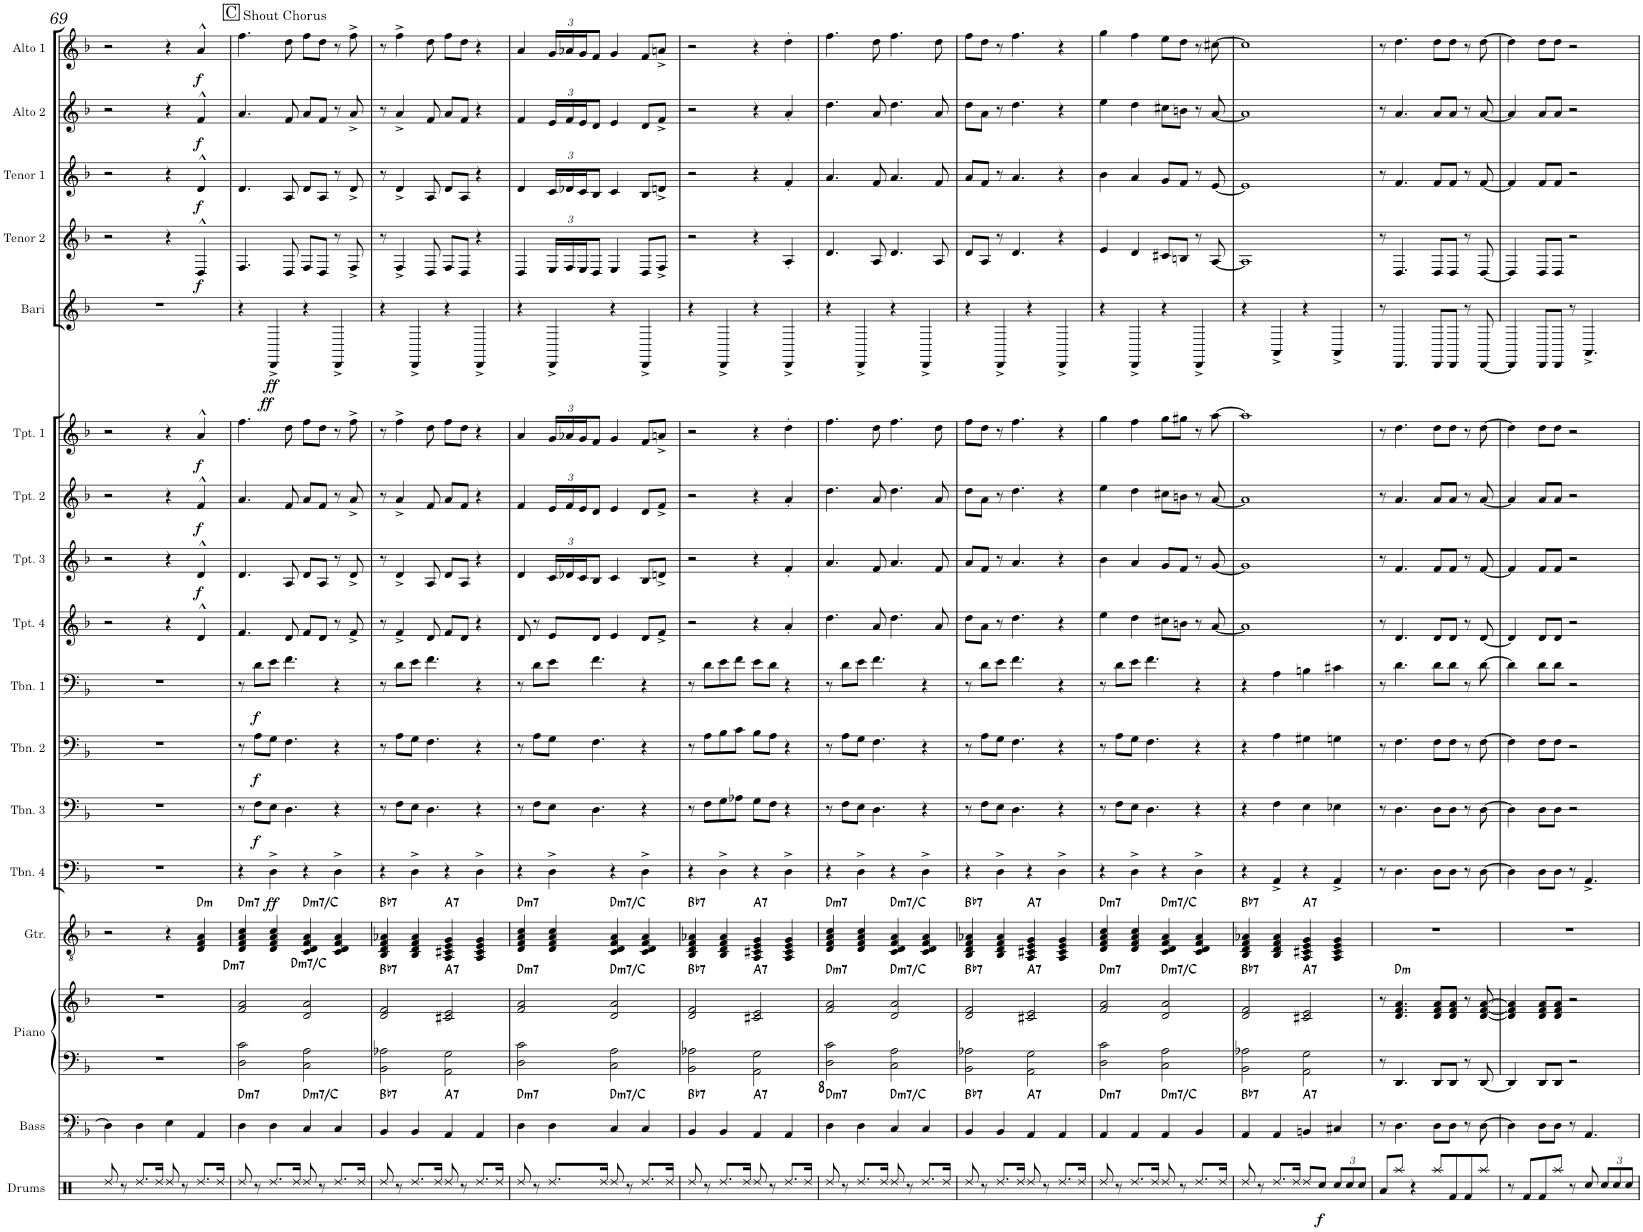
**kern	**dynam	**kern	**harte	**kern	**kern	**harte	**kern	**harte	**kern	**dynam	**kern	**dynam	**kern	**dynam	**kern	**dynam	**kern	**kern	**dynam	**kern	**dynam	**kern	**dynam	**kern	**dynam	**kern	**dynam	**kern	**dynam	**kern	**dynam	**kern	**dynam
*part17	*part17	*part16	*part16	*part15	*part15	*part15	*part14	*part14	*part13	*part13	*part12	*part12	*part11	*part11	*part10	*part10	*part9	*part8	*part8	*part7	*part7	*part6	*part6	*part5	*part5	*part4	*part4	*part3	*part3	*part2	*part2	*part1	*part1
*staff18	*staff18	*staff17	*	*staff16	*staff15	*	*staff14	*	*staff13	*staff13	*staff12	*staff12	*staff11	*staff11	*staff10	*staff10	*staff9	*staff8	*staff8	*staff7	*staff7	*staff6	*staff6	*staff5	*staff5	*staff4	*staff4	*staff3	*staff3	*staff2	*staff2	*staff1	*staff1
*I"Drums	*	*I"Bass	*	*I"Piano	*	*	*I"Guitar	*	*I"Trombone 4	*	*I"Trombone 3	*	*I"Trombone 2	*	*I"Trombone 1	*	*I"Trumpet 4	*I"Trumpet 3	*	*I"Trumpet 2	*	*I"Trumpet 1	*	*I"Baritone Sax	*	*I"Tenor Sax 2	*	*I"Tenor Sax 1	*	*I"Alto Sax 2	*	*I"Alto Sax 1	*
*I'Drums	*	*I'Bass	*	*I'Piano	*	*	*I'Gtr.	*	*I'Tbn. 4	*	*I'Tbn. 3	*	*I'Tbn. 2	*	*I'Tbn. 1	*	*I'Tpt. 4	*I'Tpt. 3	*	*I'Tpt. 2	*	*I'Tpt. 1	*	*I'Bari	*	*I'Tenor 2	*	*I'Tenor 1	*	*I'Alto 2	*	*I'Alto 1	*
!!LO:PB:g=z
*clefX	*	*clefFv4	*	*clefF4	*clefG2	*	*clefGv2	*	*clefF4	*	*clefF4	*	*clefF4	*	*clefF4	*	*clefG2	*clefG2	*	*clefG2	*	*clefG2	*	*clefG2	*	*clefG2	*	*clefG2	*	*clefG2	*	*clefG2	*
*	*	*	*	*	*	*	*	*	*	*	*	*	*	*	*	*	*ITrd1c2	*ITrd1c2	*	*ITrd1c2	*	*ITrd1c2	*	*ITrd12c21	*	*ITrd8c14	*	*ITrd8c14	*	*ITrd5c9	*	*ITrd5c9	*
*k[]	*	*k[b-]	*	*k[b-]	*k[b-]	*	*k[b-]	*	*k[b-]	*	*k[b-]	*	*k[b-]	*	*k[b-]	*	*k[b-]	*k[b-]	*	*k[b-]	*	*k[b-]	*	*k[b-]	*	*k[b-]	*	*k[b-]	*	*k[b-]	*	*k[b-]	*
*M4/4	*	*M4/4	*	*M4/4	*M4/4	*	*M4/4	*	*M4/4	*	*M4/4	*	*M4/4	*	*M4/4	*	*M4/4	*M4/4	*	*M4/4	*	*M4/4	*	*M4/4	*	*M4/4	*	*M4/4	*	*M4/4	*	*M4/4	*
=69	=69	=69	=69	=69	=69	=69	=69	=69	=69	=69	=69	=69	=69	=69	=69	=69	=69	=69	=69	=69	=69	=69	=69	=69	=69	=69	=69	=69	=69	=69	=69	=69	=69
8Rdd/	.	4DD\]	.	1r	1r	.	2r	.	1r	.	1r	.	1r	.	1r	.	2r	2r	.	2r	.	2r	.	1r	.	2r	.	2r	.	2r	.	2r	.
8r	.	.	.	.	.	.	.	.	.	.	.	.	.	.	.	.	.	.	.	.	.	.	.	.	.	.	.	.	.	.	.	.	.
8.Rdd/L	.	4DD\	.	.	.	.	.	.	.	.	.	.	.	.	.	.	.	.	.	.	.	.	.	.	.	.	.	.	.	.	.	.	.
16Rdd/Jk	.	.	.	.	.	.	.	.	.	.	.	.	.	.	.	.	.	.	.	.	.	.	.	.	.	.	.	.	.	.	.	.	.
8Rdd/	.	4EE\	.	.	.	.	4r	.	.	.	.	.	.	.	.	.	4r	4r	.	4r	.	4r	.	.	.	4r	.	4r	.	4r	.	4r	.
8r	.	.	.	.	.	.	.	.	.	.	.	.	.	.	.	.	.	.	.	.	.	.	.	.	.	.	.	.	.	.	.	.	.
!	!	!	!	!	!	!	!	!LO:H:kt=m	!	!	!	!	!	!	!	!	!	!	!LO:DY:b	!	!LO:DY:b	!	!LO:DY:b	!	!	!	!LO:DY:b	!	!LO:DY:b	!	!LO:DY:b	!	!LO:DY:b
8.Rdd/L	.	4AAA/	.	.	.	.	4D/ 4F/ 4A/	D:min	.	.	.	.	.	.	.	.	4d^^/	4d^^/	f	4f^^/	f	4a^^/	f	.	.	4D^^/	f	4d^^/	f	4f^^/	f	4a^^/	f
16Rdd/Jk	.	.	.	.	.	.	.	.	.	.	.	.	.	.	.	.	.	.	.	.	.	.	.	.	.	.	.	.	.	.	.	.	.
!!LO:REH:place=s1:a:cj:fs=14:t=C
=70	=70	=70	=70	=70	=70	=70	=70	=70	=70	=70	=70	=70	=70	=70	=70	=70	=70	=70	=70	=70	=70	=70	=70	=70	=70	=70	=70	=70	=70	=70	=70	=70	=70
!	!	!	!LO:H:kt=m7	!	!	!LO:H:kt=m7	!	!LO:H:kt=m7	!	!	!	!	!	!	!	!	!	!	!	!	!	!	!	!	!	!	!	!	!	!	!	!LO:TX:a:t=Shout Chorus	!
8Rdd/	.	4DD\	D:min7	2D\ 2c\	2f/ 2a/	D:min7	4D/ 4F/ 4A/ 4c/	D:min7	4r	.	8r	.	8r	.	8r	.	4.f/	4.d/	.	4.a/	.	4.ff\	.	4r	.	4.F/	.	4.d/	.	4.a/	.	4.ff\	.
!	!	!	!	!	!	!	!	!	!	!	!	!LO:DY:b	!	!LO:DY:b	!	!LO:DY:b	!	!	!	!	!	!	!	!	!	!	!	!	!	!	!	!	!
8r	.	.	.	.	.	.	.	.	.	.	8F\L	f	8A\L	f	8d\L	f	.	.	.	.	.	.	.	.	.	.	.	.	.	.	.	.	.
!	!	!	!	!	!	!	!	!	!	!LO:DY:b	!	!	!	!	!	!	!	!	!	!	!	!	!	!	!LO:DY:b	!	!	!	!	!	!	!	!
8.Rdd/L	.	4DD\	.	.	.	.	4D/ 4F/ 4A/ 4c/	.	4D^\	ff	8E\J	.	8G\J	.	8e\J	.	.	.	.	.	.	.	.	4DD^/	ff	.	.	.	.	.	.	.	.
!	!	!	!	!	!	!	!	!	!	!	!	!	!	!	!	!	!	!	!	!	!	!	!LO:DY:a	!	!	!	!	!	!	!	!	!	!
.	.	.	.	.	.	.	.	.	.	.	4.D\	.	4.F\	.	4.f\	.	8d/	8A/	.	8f/	.	8dd\	ff	.	.	8D/	.	8A/	.	8f/	.	8dd\	.
16Rdd/Jk	.	.	.	.	.	.	.	.	.	.	.	.	.	.	.	.	.	.	.	.	.	.	.	.	.	.	.	.	.	.	.	.	.
!	!	!	!LO:H:kt=m7	!	!	!LO:H:kt=m7	!	!LO:H:kt=m7	!	!	!	!	!	!	!	!	!	!	!	!	!	!	!	!	!	!	!	!	!	!	!	!	!
8Rdd/	.	4CC/	D:min7/b7	2C\ 2A\	2d/ 2a/	D:min7/b7	4C/ 4D/ 4F/ 4A/	D:min7/b7	4r	.	.	.	.	.	.	.	8f/L	8d/L	.	8a/L	.	8ff\L	.	4r	.	8F/L	.	8d/L	.	8a/L	.	8ff\L	.
8r	.	.	.	.	.	.	.	.	.	.	.	.	.	.	.	.	8d/J	8A/J	.	8f/J	.	8dd\J	.	.	.	8D/J	.	8A/J	.	8f/J	.	8dd\J	.
8.Rdd/L	.	4CC/	.	.	.	.	4C/ 4D/ 4F/ 4A/	.	4D^\	.	4r	.	4r	.	4r	.	8r	8r	.	8r	.	8r	.	4DD^/	.	8r	.	8r	.	8r	.	8r	.
.	.	.	.	.	.	.	.	.	.	.	.	.	.	.	.	.	8f^/	8d^/	.	8a^/	.	8ff^\	.	.	.	8F^/	.	8d^/	.	8a^/	.	8ff^\	.
16Rdd/Jk	.	.	.	.	.	.	.	.	.	.	.	.	.	.	.	.	.	.	.	.	.	.	.	.	.	.	.	.	.	.	.	.	.
=71	=71	=71	=71	=71	=71	=71	=71	=71	=71	=71	=71	=71	=71	=71	=71	=71	=71	=71	=71	=71	=71	=71	=71	=71	=71	=71	=71	=71	=71	=71	=71	=71	=71
!	!	!	!LO:H:kt=7	!	!	!LO:H:kt=7	!	!LO:H:kt=7	!	!	!	!	!	!	!	!	!	!	!	!	!	!	!	!	!	!	!	!	!	!	!	!	!
8Rdd/	.	4BBB-/	Bb:7	2BB-\ 2A-X\	2d/ 2f/	Bb:7	4BB-/ 4D/ 4F/ 4A-X/	Bb:7	4r	.	8r	.	8r	.	8r	.	8r	8r	.	8r	.	8r	.	4r	.	8r	.	8r	.	8r	.	8r	.
8r	.	.	.	.	.	.	.	.	.	.	8F\L	.	8A\L	.	8d\L	.	4f^/	4d^/	.	4a^/	.	4ff^\	.	.	.	4F^/	.	4d^/	.	4a^/	.	4ff^\	.
8.Rdd/L	.	4BBB-/	.	.	.	.	4BB-/ 4D/ 4F/ 4A-/	.	4D^\	.	8E\J	.	8G\J	.	8e\J	.	.	.	.	.	.	.	.	4DD^/	.	.	.	.	.	.	.	.	.
.	.	.	.	.	.	.	.	.	.	.	4.D\	.	4.F\	.	4.f\	.	8d/	8A/	.	8f/	.	8dd\	.	.	.	8D/	.	8A/	.	8f/	.	8dd\	.
16Rdd/Jk	.	.	.	.	.	.	.	.	.	.	.	.	.	.	.	.	.	.	.	.	.	.	.	.	.	.	.	.	.	.	.	.	.
!	!	!	!LO:H:kt=7	!	!	!LO:H:kt=7	!	!LO:H:kt=7	!	!	!	!	!	!	!	!	!	!	!	!	!	!	!	!	!	!	!	!	!	!	!	!	!
8Rdd/	.	4AAA/	A:7	2AA\ 2G\	2c#X/ 2e/	A:7	4AA/ 4C#X/ 4E/ 4G/	A:7	4r	.	.	.	.	.	.	.	8f/L	8d/L	.	8a/L	.	8ff\L	.	4r	.	8F/L	.	8d/L	.	8a/L	.	8ff\L	.
8r	.	.	.	.	.	.	.	.	.	.	.	.	.	.	.	.	8d/J	8A/J	.	8f/J	.	8dd\J	.	.	.	8D/J	.	8A/J	.	8f/J	.	8dd\J	.
8.Rdd/L	.	4AAA/	.	.	.	.	4AA/ 4C#/ 4E/ 4G/	.	4D^\	.	4r	.	4r	.	4r	.	4r	4r	.	4r	.	4r	.	4DD^/	.	4r	.	4r	.	4r	.	4r	.
16Rdd/Jk	.	.	.	.	.	.	.	.	.	.	.	.	.	.	.	.	.	.	.	.	.	.	.	.	.	.	.	.	.	.	.	.	.
=72	=72	=72	=72	=72	=72	=72	=72	=72	=72	=72	=72	=72	=72	=72	=72	=72	=72	=72	=72	=72	=72	=72	=72	=72	=72	=72	=72	=72	=72	=72	=72	=72	=72
!	!	!	!LO:H:kt=m7	!	!	!LO:H:kt=m7	!	!LO:H:kt=m7	!	!	!	!	!	!	!	!	!	!	!	!	!	!	!	!	!	!	!	!	!	!	!	!	!
8Rdd/	.	4DD\	D:min7	2D\ 2c\	2f/ 2a/	D:min7	4D/ 4F/ 4A/ 4c/	D:min7	4r	.	8r	.	8r	.	8r	.	8d/	4d/	.	4f/	.	4a/	.	4r	.	4D/	.	4d/	.	4f/	.	4a/	.
8r	.	.	.	.	.	.	.	.	.	.	8F\L	.	8A\L	.	8d\L	.	8r	.	.	.	.	.	.	.	.	.	.	.	.	.	.	.	.
*	*	*	*	*	*	*	*	*	*	*	*	*	*	*	*	*	*	*Xbrackettup	*	*Xbrackettup	*	*Xbrackettup	*	*	*	*Xbrackettup	*	*Xbrackettup	*	*Xbrackettup	*	*Xbrackettup	*
8.Rdd/L	.	4DD\	.	.	.	.	4D/ 4F/ 4A/ 4c/	.	4D^\	.	8E\J	.	8G\J	.	8e\J	.	8e/L	24c/LL	.	24e/LL	.	24g/LL	.	4DD^/	.	24E/LL	.	24c/LL	.	24e/LL	.	24g/LL	.
.	.	.	.	.	.	.	.	.	.	.	.	.	.	.	.	.	.	24d-X/	.	24f/	.	24a-X/	.	.	.	24F/	.	24d-X/	.	24f/	.	24a-X/	.
.	.	.	.	.	.	.	.	.	.	.	.	.	.	.	.	.	.	24c/J	.	24e/J	.	24g/J	.	.	.	24E/J	.	24c/J	.	24e/J	.	24g/J	.
.	.	.	.	.	.	.	.	.	.	.	4.D\	.	4.F\	.	4.f\	.	8d/J	8B-/J	.	8d/J	.	8f/J	.	.	.	8D/J	.	8B-/J	.	8d/J	.	8f/J	.
16Rdd/Jk	.	.	.	.	.	.	.	.	.	.	.	.	.	.	.	.	.	.	.	.	.	.	.	.	.	.	.	.	.	.	.	.	.
!	!	!	!LO:H:kt=m7	!	!	!LO:H:kt=m7	!	!LO:H:kt=m7	!	!	!	!	!	!	!	!	!	!	!	!	!	!	!	!	!	!	!	!	!	!	!	!	!
8Rdd/	.	4CC/	D:min7/b7	2C\ 2A\	2d/ 2a/	D:min7/b7	4C/ 4D/ 4F/ 4A/	D:min7/b7	4r	.	.	.	.	.	.	.	4e/	4c/	.	4e/	.	4g/	.	4r	.	4E/	.	4c/	.	4e/	.	4g/	.
8r	.	.	.	.	.	.	.	.	.	.	.	.	.	.	.	.	.	.	.	.	.	.	.	.	.	.	.	.	.	.	.	.	.
8.Rdd/L	.	4CC/	.	.	.	.	4C/ 4D/ 4F/ 4A/	.	4D^\	.	4r	.	4r	.	4r	.	8d/L	8B-/L	.	8d/L	.	8f/L	.	4DD^/	.	8D/L	.	8B-/L	.	8d/L	.	8f/L	.
.	.	.	.	.	.	.	.	.	.	.	.	.	.	.	.	.	8f^/J	8dn^/J	.	8f^/J	.	8an^/J	.	.	.	8F^/J	.	8dn^/J	.	8f^/J	.	8an^/J	.
16Rdd/Jk	.	.	.	.	.	.	.	.	.	.	.	.	.	.	.	.	.	.	.	.	.	.	.	.	.	.	.	.	.	.	.	.	.
=73	=73	=73	=73	=73	=73	=73	=73	=73	=73	=73	=73	=73	=73	=73	=73	=73	=73	=73	=73	=73	=73	=73	=73	=73	=73	=73	=73	=73	=73	=73	=73	=73	=73
!	!	!	!LO:H:kt=7	!	!	!LO:H:kt=7	!	!LO:H:kt=7	!	!	!	!	!	!	!	!	!	!	!	!	!	!	!	!	!	!	!	!	!	!	!	!	!
8Rdd/	.	4BBB-/	Bb:7	2BB-\ 2A-X\	2d/ 2f/	Bb:7	4BB-/ 4D/ 4F/ 4A-X/	Bb:7	4r	.	8r	.	8r	.	8r	.	2r	2r	.	2r	.	2r	.	4r	.	2r	.	2r	.	2r	.	2r	.
8r	.	.	.	.	.	.	.	.	.	.	8F\L	.	8A\L	.	8d\L	.	.	.	.	.	.	.	.	.	.	.	.	.	.	.	.	.	.
8.Rdd/L	.	4BBB-/	.	.	.	.	4BB-/ 4D/ 4F/ 4A-/	.	4D^\	.	8G\	.	8B-\	.	8e\	.	.	.	.	.	.	.	.	4DD^/	.	.	.	.	.	.	.	.	.
.	.	.	.	.	.	.	.	.	.	.	8A-X\J	.	8c\J	.	8f\J	.	.	.	.	.	.	.	.	.	.	.	.	.	.	.	.	.	.
16Rdd/Jk	.	.	.	.	.	.	.	.	.	.	.	.	.	.	.	.	.	.	.	.	.	.	.	.	.	.	.	.	.	.	.	.	.
!	!	!	!LO:H:kt=7	!	!	!LO:H:kt=7	!	!LO:H:kt=7	!	!	!	!	!	!	!	!	!	!	!	!	!	!	!	!	!	!	!	!	!	!	!	!	!
8Rdd/	.	4AAA/	A:7	2AA\ 2G\	2c#X/ 2e/	A:7	4AA/ 4C#X/ 4E/ 4G/	A:7	4r	.	8G\L	.	8B-\L	.	8e\L	.	4r	4r	.	4r	.	4r	.	4r	.	4r	.	4r	.	4r	.	4r	.
8r	.	.	.	.	.	.	.	.	.	.	8F\J	.	8A\J	.	8d\J	.	.	.	.	.	.	.	.	.	.	.	.	.	.	.	.	.	.
8.Rdd/L	.	4AAA/	.	.	.	.	4AA/ 4C#/ 4E/ 4G/	.	4D^\	.	4r	.	4r	.	4r	.	4a'/	4f'/	.	4a'/	.	4dd'\	.	4DD^/	.	4A'/	.	4f'/	.	4a'/	.	4dd'\	.
16Rdd/Jk	.	.	.	.	.	.	.	.	.	.	.	.	.	.	.	.	.	.	.	.	.	.	.	.	.	.	.	.	.	.	.	.	.
=74	=74	=74	=74	=74	=74	=74	=74	=74	=74	=74	=74	=74	=74	=74	=74	=74	=74	=74	=74	=74	=74	=74	=74	=74	=74	=74	=74	=74	=74	=74	=74	=74	=74
!	!	!	!LO:H:kt=m7	!	!	!LO:H:kt=m7	!	!LO:H:kt=m7	!	!	!	!	!	!	!	!	!	!	!	!	!	!	!	!	!	!	!	!	!	!	!	!	!
8Rdd/	.	4DD\	D:min7	2D\ 2c\	2f/ 2a/	D:min7	4D/ 4F/ 4A/ 4c/	D:min7	4r	.	8r	.	8r	.	8r	.	4.dd\	4.a/	.	4.dd\	.	4.ff\	.	4r	.	4.d/	.	4.a/	.	4.dd\	.	4.ff\	.
8r	.	.	.	.	.	.	.	.	.	.	8F\L	.	8A\L	.	8d\L	.	.	.	.	.	.	.	.	.	.	.	.	.	.	.	.	.	.
8.Rdd/L	.	4DD\	.	.	.	.	4D/ 4F/ 4A/ 4c/	.	4D^\	.	8E\J	.	8G\J	.	8e\J	.	.	.	.	.	.	.	.	4DD^/	.	.	.	.	.	.	.	.	.
.	.	.	.	.	.	.	.	.	.	.	4.D\	.	4.F\	.	4.f\	.	8a/	8f/	.	8a/	.	8dd\	.	.	.	8A/	.	8f/	.	8a/	.	8dd\	.
16Rdd/Jk	.	.	.	.	.	.	.	.	.	.	.	.	.	.	.	.	.	.	.	.	.	.	.	.	.	.	.	.	.	.	.	.	.
!	!	!	!LO:H:kt=m7	!	!	!LO:H:kt=m7	!	!LO:H:kt=m7	!	!	!	!	!	!	!	!	!	!	!	!	!	!	!	!	!	!	!	!	!	!	!	!	!
8Rdd/	.	4CC/	D:min7/b7	2C\ 2A\	2d/ 2a/	D:min7/b7	4C/ 4D/ 4F/ 4A/	D:min7/b7	4r	.	.	.	.	.	.	.	4.dd\	4.a/	.	4.dd\	.	4.ff\	.	4r	.	4.d/	.	4.a/	.	4.dd\	.	4.ff\	.
8r	.	.	.	.	.	.	.	.	.	.	.	.	.	.	.	.	.	.	.	.	.	.	.	.	.	.	.	.	.	.	.	.	.
8.Rdd/L	.	4CC/	.	.	.	.	4C/ 4D/ 4F/ 4A/	.	4D^\	.	4r	.	4r	.	4r	.	.	.	.	.	.	.	.	4DD^/	.	.	.	.	.	.	.	.	.
.	.	.	.	.	.	.	.	.	.	.	.	.	.	.	.	.	8a/	8f/	.	8a/	.	8dd\	.	.	.	8A/	.	8f/	.	8a/	.	8dd\	.
16Rdd/Jk	.	.	.	.	.	.	.	.	.	.	.	.	.	.	.	.	.	.	.	.	.	.	.	.	.	.	.	.	.	.	.	.	.
=75	=75	=75	=75	=75	=75	=75	=75	=75	=75	=75	=75	=75	=75	=75	=75	=75	=75	=75	=75	=75	=75	=75	=75	=75	=75	=75	=75	=75	=75	=75	=75	=75	=75
!	!	!	!LO:H:kt=7	!	!	!LO:H:kt=7	!	!LO:H:kt=7	!	!	!	!	!	!	!	!	!	!	!	!	!	!	!	!	!	!	!	!	!	!	!	!	!
8Rdd/	.	4BBB-/	Bb:7	2BB-\ 2A-X\	2d/ 2f/	Bb:7	4BB-/ 4D/ 4F/ 4A-X/	Bb:7	4r	.	8r	.	8r	.	8r	.	8dd\L	8a/L	.	8dd\L	.	8ff\L	.	4r	.	8d/L	.	8a/L	.	8dd\L	.	8ff\L	.
8r	.	.	.	.	.	.	.	.	.	.	8F\L	.	8A\L	.	8d\L	.	8a\J	8f/J	.	8a\J	.	8dd\J	.	.	.	8A/J	.	8f/J	.	8a\J	.	8dd\J	.
8.Rdd/L	.	4BBB-/	.	.	.	.	4BB-/ 4D/ 4F/ 4A-/	.	4D^\	.	8E\J	.	8G\J	.	8e\J	.	8r	8r	.	8r	.	8r	.	4DD^/	.	8r	.	8r	.	8r	.	8r	.
.	.	.	.	.	.	.	.	.	.	.	4.D\	.	4.F\	.	4.f\	.	4.dd\	4.a/	.	4.dd\	.	4.ff\	.	.	.	4.d/	.	4.a/	.	4.dd\	.	4.ff\	.
16Rdd/Jk	.	.	.	.	.	.	.	.	.	.	.	.	.	.	.	.	.	.	.	.	.	.	.	.	.	.	.	.	.	.	.	.	.
!	!	!	!LO:H:kt=7	!	!	!LO:H:kt=7	!	!LO:H:kt=7	!	!	!	!	!	!	!	!	!	!	!	!	!	!	!	!	!	!	!	!	!	!	!	!	!
8Rdd/	.	4AAA/	A:7	2AA\ 2G\	2c#X/ 2e/	A:7	4AA/ 4C#X/ 4E/ 4G/	A:7	4r	.	.	.	.	.	.	.	.	.	.	.	.	.	.	4r	.	.	.	.	.	.	.	.	.
8r	.	.	.	.	.	.	.	.	.	.	.	.	.	.	.	.	.	.	.	.	.	.	.	.	.	.	.	.	.	.	.	.	.
8.Rdd/L	.	4AAA/	.	.	.	.	4AA/ 4C#/ 4E/ 4G/	.	4D^\	.	4r	.	4r	.	4r	.	4r	4r	.	4r	.	4r	.	4DD^/	.	4r	.	4r	.	4r	.	4r	.
16Rdd/Jk	.	.	.	.	.	.	.	.	.	.	.	.	.	.	.	.	.	.	.	.	.	.	.	.	.	.	.	.	.	.	.	.	.
=76	=76	=76	=76	=76	=76	=76	=76	=76	=76	=76	=76	=76	=76	=76	=76	=76	=76	=76	=76	=76	=76	=76	=76	=76	=76	=76	=76	=76	=76	=76	=76	=76	=76
!	!	!	!LO:H:kt=m7	!	!	!LO:H:kt=m7	!	!LO:H:kt=m7	!	!	!	!	!	!	!	!	!	!	!	!	!	!	!	!	!	!	!	!	!	!	!	!	!
8Rdd/	.	4AAA/	D:min7	2D\ 2c\	2f/ 2a/	D:min7	4D/ 4F/ 4A/ 4c/	D:min7	4r	.	8r	.	8r	.	8r	.	4ee\	4b-\	.	4ee\	.	4gg\	.	4r	.	4e/	.	4b-\	.	4ee\	.	4gg\	.
8r	.	.	.	.	.	.	.	.	.	.	8F\L	.	8A\L	.	8d\L	.	.	.	.	.	.	.	.	.	.	.	.	.	.	.	.	.	.
8.Rdd/L	.	4AAA/	.	.	.	.	4D/ 4F/ 4A/ 4c/	.	4D^\	.	8E\J	.	8G\J	.	8e\J	.	4dd\	4a/	.	4dd\	.	4ff\	.	4DD^/	.	4d/	.	4a/	.	4dd\	.	4ff\	.
.	.	.	.	.	.	.	.	.	.	.	4.D\	.	4.F\	.	4.f\	.	.	.	.	.	.	.	.	.	.	.	.	.	.	.	.	.	.
16Rdd/Jk	.	.	.	.	.	.	.	.	.	.	.	.	.	.	.	.	.	.	.	.	.	.	.	.	.	.	.	.	.	.	.	.	.
!	!	!	!LO:H:kt=m7	!	!	!LO:H:kt=m7	!	!LO:H:kt=m7	!	!	!	!	!	!	!	!	!	!	!	!	!	!	!	!	!	!	!	!	!	!	!	!	!
8Rdd/	.	4AAA/	D:min7/b7	2C\ 2A\	2d/ 2a/	D:min7/b7	4C/ 4D/ 4F/ 4A/	D:min7/b7	4r	.	.	.	.	.	.	.	8cc#X\L	8g/L	.	8cc#X\L	.	8gg\L	.	4r	.	8c#X/L	.	8g/L	.	8cc#X\L	.	8ee\L	.
8r	.	.	.	.	.	.	.	.	.	.	.	.	.	.	.	.	8bn\J	8f/J	.	8bn\J	.	8gg#X\J	.	.	.	8Bn/J	.	8f/J	.	8bn\J	.	8dd\J	.
8.Rdd/L	.	4BBB-/	.	.	.	.	4C/ 4D/ 4F/ 4A/	.	4D^\	.	4r	.	4r	.	4r	.	8r	8r	.	8r	.	8r	.	4DD^/	.	8r	.	8r	.	8r	.	8r	.
.	.	.	.	.	.	.	.	.	.	.	.	.	.	.	.	.	[8a/	[8g/	.	[8a/	.	[8aa\	.	.	.	[8A/	.	[8e/	.	[8a/	.	[8cc#X\	.
16Rdd/Jk	.	.	.	.	.	.	.	.	.	.	.	.	.	.	.	.	.	.	.	.	.	.	.	.	.	.	.	.	.	.	.	.	.
=77	=77	=77	=77	=77	=77	=77	=77	=77	=77	=77	=77	=77	=77	=77	=77	=77	=77	=77	=77	=77	=77	=77	=77	=77	=77	=77	=77	=77	=77	=77	=77	=77	=77
!	!	!	!LO:H:kt=7	!	!	!LO:H:kt=7	!	!LO:H:kt=7	!	!	!	!	!	!	!	!	!	!	!	!	!	!	!	!	!	!	!	!	!	!	!	!	!
8Rdd/	.	4AAA/	Bb:7	2BB-\ 2A-X\	2d/ 2f/	Bb:7	4BB-/ 4D/ 4F/ 4A-X/	Bb:7	4r	.	4r	.	4r	.	4r	.	1a]	1g]	.	1a]	.	1aa]	.	4r	.	1A]	.	1e]	.	1a]	.	1cc#]	.
8r	.	.	.	.	.	.	.	.	.	.	.	.	.	.	.	.	.	.	.	.	.	.	.	.	.	.	.	.	.	.	.	.	.
8.Rdd/L	.	4AAA/	.	.	.	.	4BB-/ 4D/ 4F/ 4A-/	.	4AA^/	.	4F\	.	4A\	.	4A\	.	.	.	.	.	.	.	.	4AA^/	.	.	.	.	.	.	.	.	.
16Rdd/Jk	.	.	.	.	.	.	.	.	.	.	.	.	.	.	.	.	.	.	.	.	.	.	.	.	.	.	.	.	.	.	.	.	.
!	!	!	!LO:H:kt=7	!	!	!LO:H:kt=7	!	!LO:H:kt=7	!	!	!	!	!	!	!	!	!	!	!	!	!	!	!	!	!	!	!	!	!	!	!	!	!
8Rdd/L	.	4BBBn/	A:7	2AA\ 2G\	2c#X/ 2e/	A:7	4AA/ 4C#X/ 4E/ 4G/	A:7	4r	.	4E\	.	4G#X\	.	4Bn\	.	.	.	.	.	.	.	.	4r	.	.	.	.	.	.	.	.	.
!	!LO:DY:b	!	!	!	!	!	!	!	!	!	!	!	!	!	!	!	!	!	!	!	!	!	!	!	!	!	!	!	!	!	!	!	!
8Rcc/J	f	.	.	.	.	.	.	.	.	.	.	.	.	.	.	.	.	.	.	.	.	.	.	.	.	.	.	.	.	.	.	.	.
*Xbrackettup	*	*	*	*	*	*	*	*	*	*	*	*	*	*	*	*	*	*	*	*	*	*	*	*	*	*	*	*	*	*	*	*	*
12Rcc/L	.	4CC#X/	.	.	.	.	4AA/ 4C#/ 4E/ 4G/	.	4AA^/	.	4E-X\	.	4Gn\	.	4c#X\	.	.	.	.	.	.	.	.	4AA^/	.	.	.	.	.	.	.	.	.
12Rcc/	.	.	.	.	.	.	.	.	.	.	.	.	.	.	.	.	.	.	.	.	.	.	.	.	.	.	.	.	.	.	.	.	.
12Rcc/J	.	.	.	.	.	.	.	.	.	.	.	.	.	.	.	.	.	.	.	.	.	.	.	.	.	.	.	.	.	.	.	.	.
=78	=78	=78	=78	=78	=78	=78	=78	=78	=78	=78	=78	=78	=78	=78	=78	=78	=78	=78	=78	=78	=78	=78	=78	=78	=78	=78	=78	=78	=78	=78	=78	=78	=78
8Ra/L	.	8r	.	8r	8r	.	1r	.	8r	.	8r	.	8r	.	8r	.	8r	8r	.	8r	.	8r	.	8r	.	8r	.	8r	.	8r	.	8r	.
!	!	!	!	!	!	!LO:H:kt=m	!	!	!	!	!	!	!	!	!	!	!	!	!	!	!	!	!	!	!	!	!	!	!	!	!	!	!
8Raa/J	.	4.DD\	.	4.DD/	4.d/ 4.f/ 4.a/	D:min	.	.	4.D\	.	4.D\	.	4.F\	.	4.d\	.	4.d/	4.f/	.	4.a/	.	4.dd\	.	4.DD/	.	4.D/	.	4.f/	.	4.a/	.	4.dd\	.
4r	.	.	.	.	.	.	.	.	.	.	.	.	.	.	.	.	.	.	.	.	.	.	.	.	.	.	.	.	.	.	.	.	.
8Raa/L	.	8DD\L	.	8DD/L	8d/ 8f/ 8a/L	.	.	.	8D\L	.	8D\L	.	8F\L	.	8d\L	.	8d/L	8f/L	.	8a/L	.	8dd\L	.	8DD/L	.	8D/L	.	8f/L	.	8a/L	.	8dd\L	.
8Rf/	.	8DD\J	.	8DD/J	8d/ 8f/ 8a/J	.	.	.	8D\J	.	8D\J	.	8F\J	.	8d\J	.	8d/J	8f/J	.	8a/J	.	8dd\J	.	8DD/J	.	8D/J	.	8f/J	.	8a/J	.	8dd\J	.
8Rf/	.	8r	.	8r	8r	.	.	.	8r	.	8r	.	8r	.	8r	.	8r	8r	.	8r	.	8r	.	8r	.	8r	.	8r	.	8r	.	8r	.
8Raa/J	.	[8DD\	.	[8DD/	[8d/ [8f/ [8a/	.	.	.	[8D\	.	[8D\	.	[8F\	.	[8d\	.	[8d/	[8f/	.	[8a/	.	[8dd\	.	[8DD/	.	[8D/	.	[8f/	.	[8a/	.	[8dd\	.
=79	=79	=79	=79	=79	=79	=79	=79	=79	=79	=79	=79	=79	=79	=79	=79	=79	=79	=79	=79	=79	=79	=79	=79	=79	=79	=79	=79	=79	=79	=79	=79	=79	=79
8r	.	4DD\]	.	4DD/]	4d/] 4f/] 4a/]	.	1r	.	4D\]	.	4D\]	.	4F\]	.	4d\]	.	4d/]	4f/]	.	4a/]	.	4dd\]	.	4DD/]	.	4D/]	.	4f/]	.	4a/]	.	4dd\]	.
8Rf/L	.	.	.	.	.	.	.	.	.	.	.	.	.	.	.	.	.	.	.	.	.	.	.	.	.	.	.	.	.	.	.	.	.
8Rf/	.	8DD\L	.	8DD/L	8d/ 8f/ 8a/L	.	.	.	8D\L	.	8D\L	.	8F\L	.	8d\L	.	8d/L	8f/L	.	8a/L	.	8dd\L	.	8DD/L	.	8D/L	.	8f/L	.	8a/L	.	8dd\L	.
8Raa/J	.	8DD\J	.	8DD/J	8d/ 8f/ 8a/J	.	.	.	8D\J	.	8D\J	.	8F\J	.	8d\J	.	8d/J	8f/J	.	8a/J	.	8dd\J	.	8DD/J	.	8D/J	.	8f/J	.	8a/J	.	8dd\J	.
8r	.	8r	.	2r	2r	.	.	.	8r	.	2r	.	2r	.	2r	.	2r	2r	.	2r	.	2r	.	8r	.	2r	.	2r	.	2r	.	2r	.
8Rcc/	.	4.AAA/	.	.	.	.	.	.	4.AA^/	.	.	.	.	.	.	.	.	.	.	.	.	.	.	4.AA^/	.	.	.	.	.	.	.	.	.
12Rcc/L	.	.	.	.	.	.	.	.	.	.	.	.	.	.	.	.	.	.	.	.	.	.	.	.	.	.	.	.	.	.	.	.	.
12Rcc/	.	.	.	.	.	.	.	.	.	.	.	.	.	.	.	.	.	.	.	.	.	.	.	.	.	.	.	.	.	.	.	.	.
12Rcc/J	.	.	.	.	.	.	.	.	.	.	.	.	.	.	.	.	.	.	.	.	.	.	.	.	.	.	.	.	.	.	.	.	.
=	=	=	=	=	=	=	=	=	=	=	=	=	=	=	=	=	=	=	=	=	=	=	=	=	=	=	=	=	=	=	=	=	=
*-	*-	*-	*-	*-	*-	*-	*-	*-	*-	*-	*-	*-	*-	*-	*-	*-	*-	*-	*-	*-	*-	*-	*-	*-	*-	*-	*-	*-	*-	*-	*-	*-	*-
